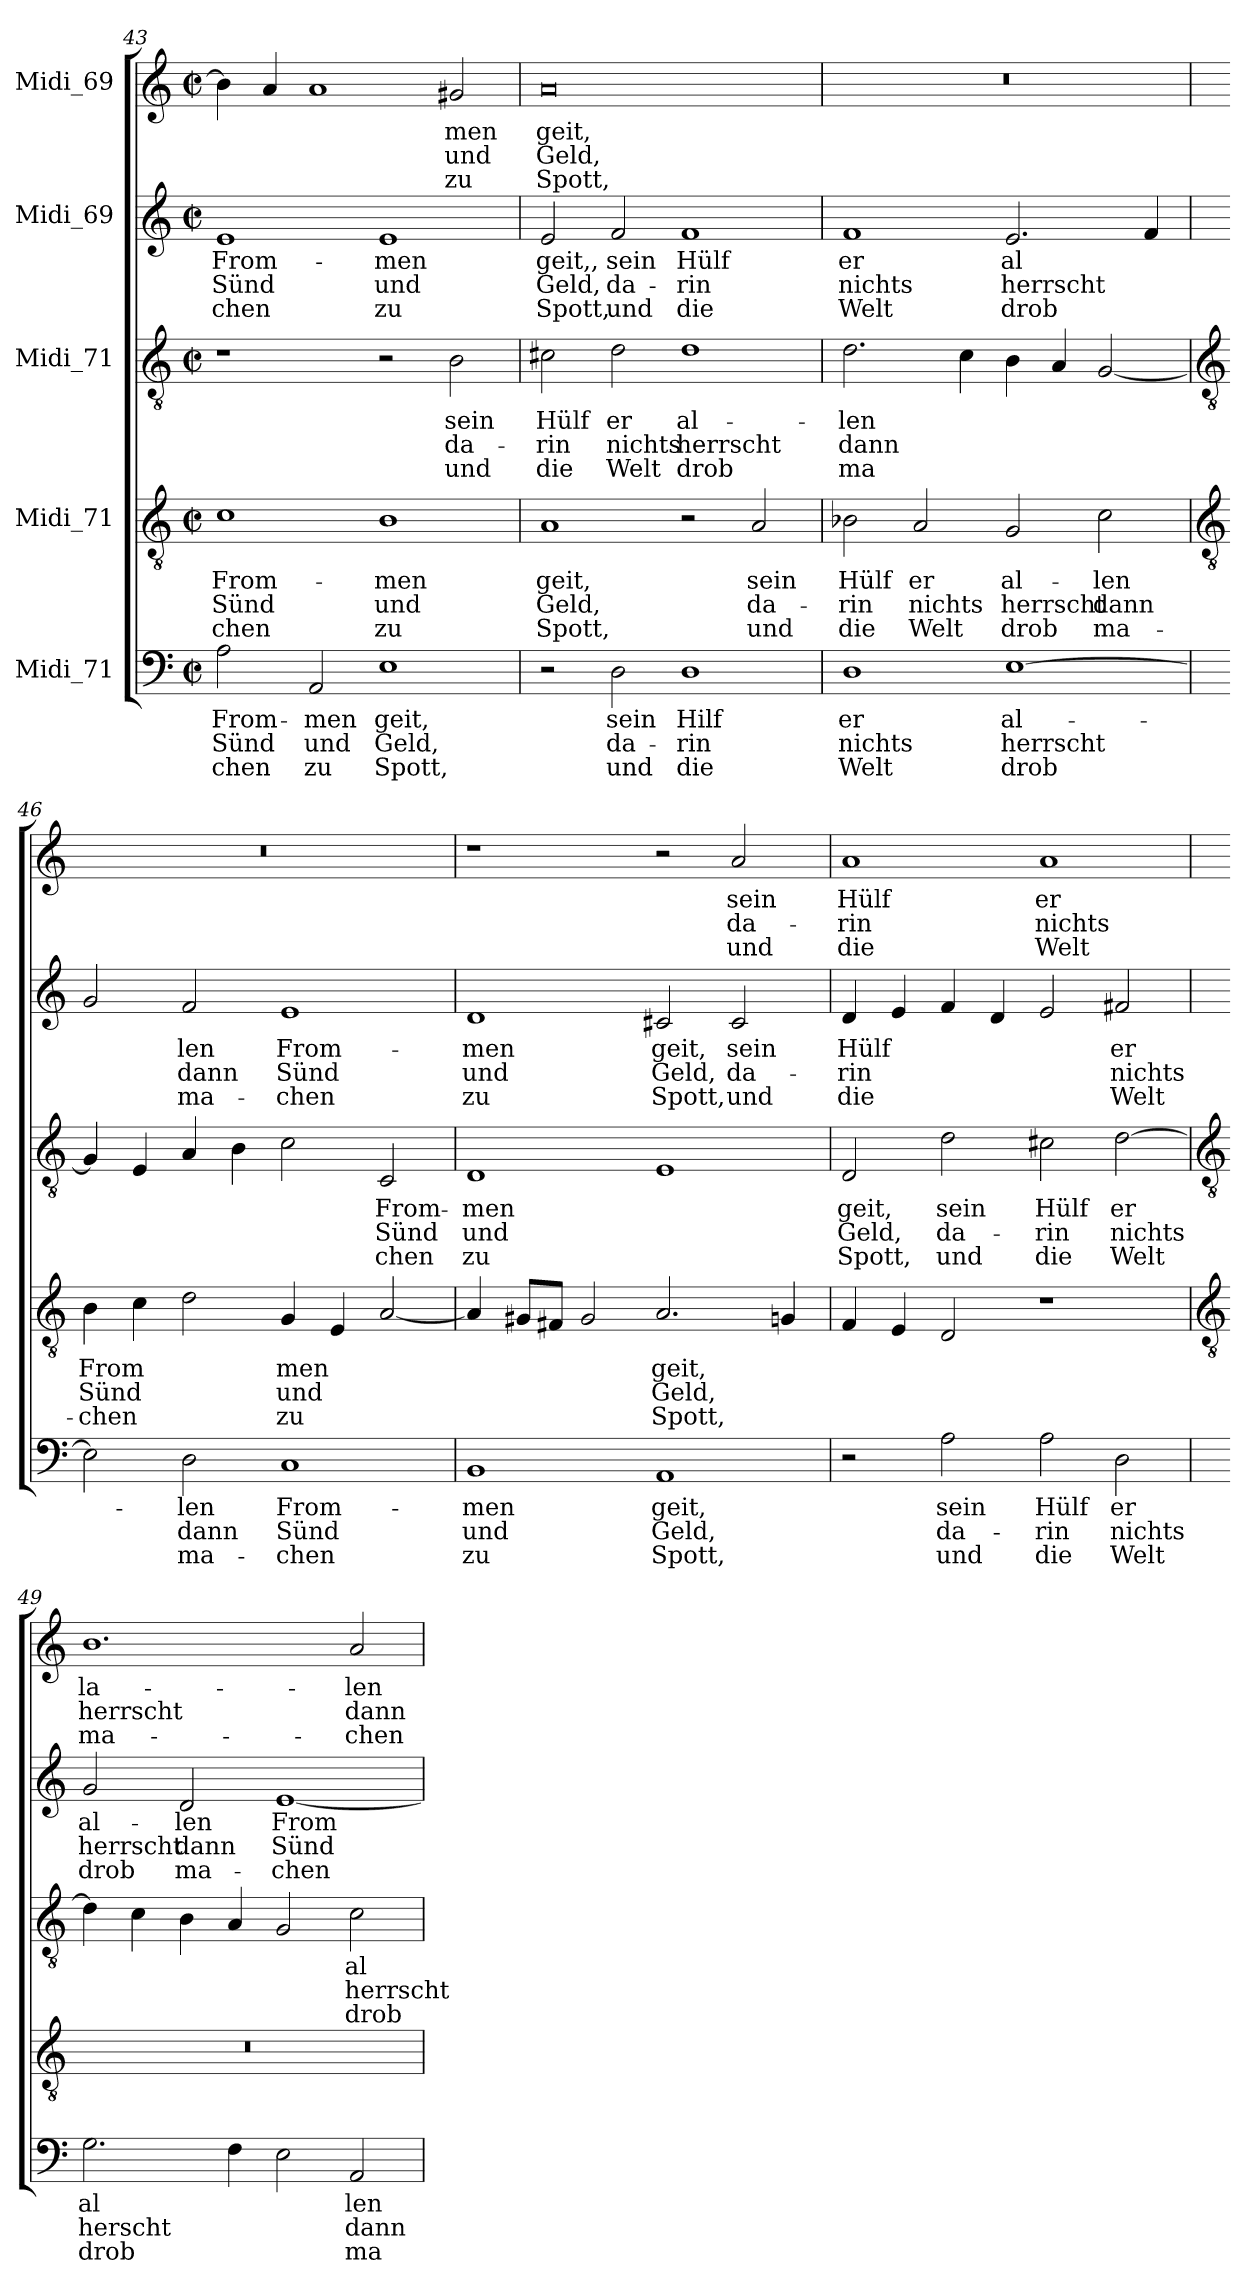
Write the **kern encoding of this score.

**kern	**text	**text	**text	**kern	**text	**text	**text	**kern	**text	**text	**text	**kern	**text	**text	**text	**kern	**text	**text	**text
*part5	*part5	*part5	*part5	*part4	*part4	*part4	*part4	*part3	*part3	*part3	*part3	*part2	*part2	*part2	*part2	*part1	*part1	*part1	*part1
*staff5	*staff5	*staff5	*staff5	*staff4	*staff4	*staff4	*staff4	*staff3	*staff3	*staff3	*staff3	*staff2	*staff2	*staff2	*staff2	*staff1	*staff1	*staff1	*staff1
*I"Midi_71	*	*	*	*I"Midi_71	*	*	*	*I"Midi_71	*	*	*	*I"Midi_69	*	*	*	*I"Midi_69	*	*	*
!!LO:LB:g=z
*clefF4	*	*	*	*clefGv2	*	*	*	*clefGv2	*	*	*	*clefG2	*	*	*	*clefG2	*	*	*
*k[]	*	*	*	*k[]	*	*	*	*k[]	*	*	*	*k[]	*	*	*	*k[]	*	*	*
*C:	*	*	*	*C:	*	*	*	*C:	*	*	*	*C:	*	*	*	*C:	*	*	*
*M4/2	*	*	*	*M4/2	*	*	*	*M4/2	*	*	*	*M4/2	*	*	*	*M4/2	*	*	*
*met(c|)	*	*	*	*met(c|)	*	*	*	*met(c|)	*	*	*	*met(c|)	*	*	*	*met(c|)	*	*	*
=43	=43	=43	=43	=43	=43	=43	=43	=43	=43	=43	=43	=43	=43	=43	=43	=43	=43	=43	=43
!	!LO:LY:b	!LO:LY:b	!LO:LY:b	!	!LO:LY:b	!LO:LY:b	!LO:LY:b	!	!	!	!	!	!LO:LY:b	!LO:LY:b	!LO:LY:b	!	!	!	!
2A	-From-	-Sünd	chen	1c	-From-	-Sünd	chen	1r	.	.	.	1e	-From-	-Sünd	chen	4b]	.	.	.
.	.	.	.	.	.	.	.	.	.	.	.	.	.	.	.	4a	.	.	.
!	!LO:LY:b	!LO:LY:b	!LO:LY:b	!	!	!	!	!	!	!	!	!	!	!	!	!	!	!	!
2AA	men	und	zu	.	.	.	.	.	.	.	.	.	.	.	.	1a	.	.	.
!	!LO:LY:b	!LO:LY:b	!LO:LY:b	!	!LO:LY:b	!LO:LY:b	!LO:LY:b	!	!	!	!	!	!LO:LY:b	!LO:LY:b	!LO:LY:b	!	!	!	!
1E	geit,	Geld,	Spott,	1B	men	und	zu	2r	.	.	.	1e	men	und	zu	.	.	.	.
!	!	!	!	!	!	!	!	!	!LO:LY:b	!LO:LY:b	!LO:LY:b	!	!	!	!	!	!LO:LY:b	!LO:LY:b	!LO:LY:b
.	.	.	.	.	.	.	.	2B	sein	da-	-und	.	.	.	.	2g#	men	und	zu
=44	=44	=44	=44	=44	=44	=44	=44	=44	=44	=44	=44	=44	=44	=44	=44	=44	=44	=44	=44
!	!	!	!	!	!LO:LY:b	!LO:LY:b	!LO:LY:b	!	!LO:LY:b	!LO:LY:b	!LO:LY:b	!	!LO:LY:b	!LO:LY:b	!LO:LY:b	!	!LO:LY:b	!LO:LY:b	!LO:LY:b
2r	.	.	.	1A	geit,	Geld,	Spott,	2c#X	Hülf	rin	die	2e	geit,,	Geld,	Spott,	0a	geit,	Geld,	Spott,
!	!LO:LY:b	!LO:LY:b	!LO:LY:b	!	!	!	!	!	!LO:LY:b	!LO:LY:b	!LO:LY:b	!	!LO:LY:b	!LO:LY:b	!LO:LY:b	!	!	!	!
2D	sein	da-	-und	.	.	.	.	2d	er	nichts	Welt	2f	sein	da-	-und	.	.	.	.
!	!LO:LY:b	!LO:LY:b	!LO:LY:b	!	!	!	!	!	!LO:LY:b	!LO:LY:b	!LO:LY:b	!	!LO:LY:b	!LO:LY:b	!LO:LY:b	!	!	!	!
1D	Hilf	rin	die	2r	.	.	.	1d	al-	-herrscht	drob	1f	Hülf	rin	die	.	.	.	.
!	!	!	!	!	!LO:LY:b	!LO:LY:b	!LO:LY:b	!	!	!	!	!	!	!	!	!	!	!	!
.	.	.	.	2A	sein	da-	-und	.	.	.	.	.	.	.	.	.	.	.	.
=45	=45	=45	=45	=45	=45	=45	=45	=45	=45	=45	=45	=45	=45	=45	=45	=45	=45	=45	=45
!	!LO:LY:b	!LO:LY:b	!LO:LY:b	!	!LO:LY:b	!LO:LY:b	!LO:LY:b	!	!LO:LY:b	!LO:LY:b	!LO:LY:b	!	!LO:LY:b	!LO:LY:b	!LO:LY:b	!	!	!	!
1D	er	nichts	Welt	2B-X	Hülf	rin	die	2.d	len	dann	ma	1f	er	nichts	Welt	0r	.	.	.
!	!	!	!	!	!LO:LY:b	!LO:LY:b	!LO:LY:b	!	!	!	!	!	!	!	!	!	!	!	!
.	.	.	.	2A	er	nichts	Welt	.	.	.	.	.	.	.	.	.	.	.	.
.	.	.	.	.	.	.	.	4c	.	.	.	.	.	.	.	.	.	.	.
!	!LO:LY:b	!LO:LY:b	!LO:LY:b	!	!LO:LY:b	!LO:LY:b	!LO:LY:b	!	!	!	!	!	!LO:LY:b	!LO:LY:b	!LO:LY:b	!	!	!	!
[1E	al-	-herrscht	drob	2G	al-	-herrscht	drob	4B	.	.	.	2.e	al	herrscht	drob	.	.	.	.
.	.	.	.	.	.	.	.	4A	.	.	.	.	.	.	.	.	.	.	.
!	!	!	!	!	!LO:LY:b	!LO:LY:b	!LO:LY:b	!	!	!	!	!	!	!	!	!	!	!	!
.	.	.	.	2c	len	dann	ma-	[2G	.	.	.	.	.	.	.	.	.	.	.
.	.	.	.	.	.	.	.	.	.	.	.	4f	.	.	.	.	.	.	.
!!LO:LB:g=z
=46	=46	=46	=46	=46	=46	=46	=46	=46	=46	=46	=46	=46	=46	=46	=46	=46	=46	=46	=46
*	*	*	*	*clefGv2	*	*	*	*clefGv2	*	*	*	*	*	*	*	*	*	*	*
!	!	!	!	!	!LO:LY:b	!LO:LY:b	!LO:LY:b	!	!	!	!	!	!	!	!	!	!	!	!
2E]	.	.	.	4B	-From	Sünd	chen	4G]	.	.	.	2g	.	.	.	0r	.	.	.
.	.	.	.	4c	.	.	.	4E	.	.	.	.	.	.	.	.	.	.	.
!	!LO:LY:b	!LO:LY:b	!LO:LY:b	!	!	!	!	!	!	!	!	!	!LO:LY:b	!LO:LY:b	!LO:LY:b	!	!	!	!
2D	len	dann	ma-	2d	.	.	.	4A	.	.	.	2f	len	dann	ma-	.	.	.	.
.	.	.	.	.	.	.	.	4B	.	.	.	.	.	.	.	.	.	.	.
!	!LO:LY:b	!LO:LY:b	!LO:LY:b	!	!LO:LY:b	!LO:LY:b	!LO:LY:b	!	!	!	!	!	!LO:LY:b	!LO:LY:b	!LO:LY:b	!	!	!	!
1C	-From-	-Sünd	chen	4G	men	und	zu	2c	.	.	.	1e	-From-	-Sünd	chen	.	.	.	.
.	.	.	.	4E	.	.	.	.	.	.	.	.	.	.	.	.	.	.	.
!	!	!	!	!	!	!	!	!	!LO:LY:b	!LO:LY:b	!LO:LY:b	!	!	!	!	!	!	!	!
.	.	.	.	[2A	.	.	.	2C	From-	-Sünd	chen	.	.	.	.	.	.	.	.
=47	=47	=47	=47	=47	=47	=47	=47	=47	=47	=47	=47	=47	=47	=47	=47	=47	=47	=47	=47
!	!LO:LY:b	!LO:LY:b	!LO:LY:b	!	!	!	!	!	!LO:LY:b	!LO:LY:b	!LO:LY:b	!	!LO:LY:b	!LO:LY:b	!LO:LY:b	!	!	!	!
1BB	men	und	zu	4A]	.	.	.	1D	men	und	zu	1d	men	und	zu	1r	.	.	.
.	.	.	.	8G#L	.	.	.	.	.	.	.	.	.	.	.	.	.	.	.
.	.	.	.	8F#J	.	.	.	.	.	.	.	.	.	.	.	.	.	.	.
.	.	.	.	2G#	.	.	.	.	.	.	.	.	.	.	.	.	.	.	.
!	!LO:LY:b	!LO:LY:b	!LO:LY:b	!	!LO:LY:b	!LO:LY:b	!LO:LY:b	!	!	!	!	!	!LO:LY:b	!LO:LY:b	!LO:LY:b	!	!	!	!
1AA	geit,	Geld,	Spott,	2.A	geit,	Geld,	Spott,	1E	.	.	.	2c#X	geit,	Geld,	Spott,	2r	.	.	.
!	!	!	!	!	!	!	!	!	!	!	!	!	!LO:LY:b	!LO:LY:b	!LO:LY:b	!	!LO:LY:b	!LO:LY:b	!LO:LY:b
.	.	.	.	.	.	.	.	.	.	.	.	2c#	sein	da-	-und	2a	sein	da-	-und
.	.	.	.	4Gn	.	.	.	.	.	.	.	.	.	.	.	.	.	.	.
=48	=48	=48	=48	=48	=48	=48	=48	=48	=48	=48	=48	=48	=48	=48	=48	=48	=48	=48	=48
!	!	!	!	!	!	!	!	!	!LO:LY:b	!LO:LY:b	!LO:LY:b	!	!LO:LY:b	!LO:LY:b	!LO:LY:b	!	!LO:LY:b	!LO:LY:b	!LO:LY:b
2r	.	.	.	4F	.	.	.	2D	geit,	Geld,	Spott,	4d	Hülf	rin	die	1a	Hülf	rin	die
.	.	.	.	4E	.	.	.	.	.	.	.	4e	.	.	.	.	.	.	.
!	!LO:LY:b	!LO:LY:b	!LO:LY:b	!	!	!	!	!	!LO:LY:b	!LO:LY:b	!LO:LY:b	!	!	!	!	!	!	!	!
2A	sein	da-	-und	2D	.	.	.	2d	sein	da-	-und	4f	.	.	.	.	.	.	.
.	.	.	.	.	.	.	.	.	.	.	.	4d	.	.	.	.	.	.	.
!	!LO:LY:b	!LO:LY:b	!LO:LY:b	!	!	!	!	!	!LO:LY:b	!LO:LY:b	!LO:LY:b	!	!	!	!	!	!LO:LY:b	!LO:LY:b	!LO:LY:b
2A	Hülf	rin	die	1r	.	.	.	2c#X	Hülf	rin	die	2e	.	.	.	1a	er	nichts	Welt
!	!LO:LY:b	!LO:LY:b	!LO:LY:b	!	!	!	!	!	!LO:LY:b	!LO:LY:b	!LO:LY:b	!	!LO:LY:b	!LO:LY:b	!LO:LY:b	!	!	!	!
2D	er	nichts	Welt	.	.	.	.	[2d	er	nichts	Welt	2f#X	er	nichts	Welt	.	.	.	.
!!LO:LB:g=z
=49	=49	=49	=49	=49	=49	=49	=49	=49	=49	=49	=49	=49	=49	=49	=49	=49	=49	=49	=49
*	*	*	*	*clefGv2	*	*	*	*clefGv2	*	*	*	*	*	*	*	*	*	*	*
!	!LO:LY:b	!LO:LY:b	!LO:LY:b	!	!	!	!	!	!	!	!	!	!LO:LY:b	!LO:LY:b	!LO:LY:b	!	!LO:LY:b	!LO:LY:b	!LO:LY:b
2.G	al	herscht	drob	0r	.	.	.	4d]	.	.	.	2g	al-	-herrscht	drob	1.b	la-	-herrscht	ma-
.	.	.	.	.	.	.	.	4c	.	.	.	.	.	.	.	.	.	.	.
!	!	!	!	!	!	!	!	!	!	!	!	!	!LO:LY:b	!LO:LY:b	!LO:LY:b	!	!	!	!
.	.	.	.	.	.	.	.	4B	.	.	.	2d	len	dann	ma-	.	.	.	.
4F	.	.	.	.	.	.	.	4A	.	.	.	.	.	.	.	.	.	.	.
!	!	!	!	!	!	!	!	!	!	!	!	!	!LO:LY:b	!LO:LY:b	!LO:LY:b	!	!	!	!
2E	.	.	.	.	.	.	.	2G	.	.	.	[1e	-From-	-Sünd	chen	.	.	.	.
!	!LO:LY:b	!LO:LY:b	!LO:LY:b	!	!	!	!	!	!LO:LY:b	!LO:LY:b	!LO:LY:b	!	!	!	!	!	!LO:LY:b	!LO:LY:b	!LO:LY:b
2AA	len	dann	ma-	.	.	.	.	2c	al-	-herrscht	drob	.	.	.	.	2a	-len	dann	chen
=	=	=	=	=	=	=	=	=	=	=	=	=	=	=	=	=	=	=	=
*-	*-	*-	*-	*-	*-	*-	*-	*-	*-	*-	*-	*-	*-	*-	*-	*-	*-	*-	*-
